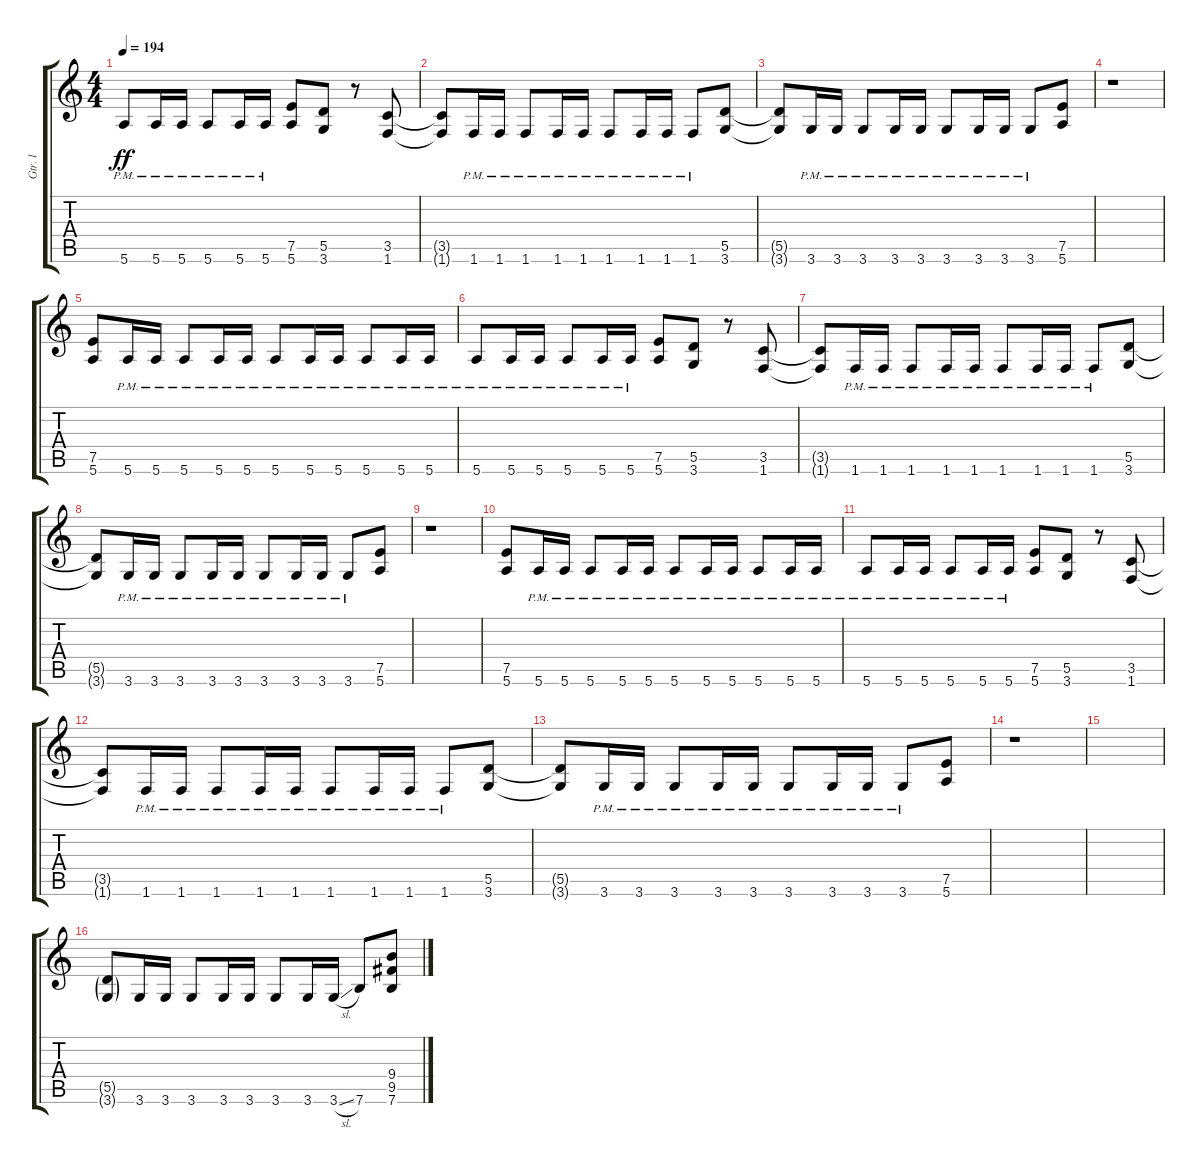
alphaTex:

\track ("Gtr. l" "Gtr. l") {instrument distortionguitar}
\staff {score tabs}
\tuning (E4 B3 G3 D3 A2 E2) {hide}
\ts (4 4)
\tempo 194
\clef g2
\ks c
5.6{pm}.8{dy ff} 5.6{pm}.16 5.6{pm}.16 5.6{pm}.8 5.6{pm}.16 5.6{pm}.16 (7.5 5.6).8 (5.5 3.6).8 r.8 (3.5 1.6).8 |
(3.5{t} 1.6{t}).8 1.6{pm}.16 1.6{pm}.16 1.6{pm}.8 1.6{pm}.16 1.6{pm}.16 1.6{pm}.8 1.6{pm}.16 1.6{pm}.16 1.6{pm}.8 (5.5 3.6).8 |
(5.5{t} 3.6{t}).8 3.6{pm}.16 3.6{pm}.16 3.6{pm}.8 3.6{pm}.16 3.6{pm}.16 3.6{pm}.8 3.6{pm}.16 3.6{pm}.16 3.6{pm}.8 (7.5 5.6).8 |
r.1 |
(7.5 5.6).8 5.6{pm}.16 5.6{pm}.16 5.6{pm}.8 5.6{pm}.16 5.6{pm}.16 5.6{pm}.8 5.6{pm}.16 5.6{pm}.16 5.6{pm}.8 5.6{pm}.16 5.6{pm}.16 |
5.6{pm}.8 5.6{pm}.16 5.6{pm}.16 5.6{pm}.8 5.6{pm}.16 5.6{pm}.16 (7.5 5.6).8 (5.5 3.6).8 r.8 (3.5 1.6).8 |
(3.5{t} 1.6{t}).8 1.6{pm}.16 1.6{pm}.16 1.6{pm}.8 1.6{pm}.16 1.6{pm}.16 1.6{pm}.8 1.6{pm}.16 1.6{pm}.16 1.6{pm}.8 (5.5 3.6).8 |
(5.5{t} 3.6{t}).8 3.6{pm}.16 3.6{pm}.16 3.6{pm}.8 3.6{pm}.16 3.6{pm}.16 3.6{pm}.8 3.6{pm}.16 3.6{pm}.16 3.6{pm}.8 (7.5 5.6).8 |
r.1 |
(7.5 5.6).8 5.6{pm}.16 5.6{pm}.16 5.6{pm}.8 5.6{pm}.16 5.6{pm}.16 5.6{pm}.8 5.6{pm}.16 5.6{pm}.16 5.6{pm}.8 5.6{pm}.16 5.6{pm}.16 |
5.6{pm}.8 5.6{pm}.16 5.6{pm}.16 5.6{pm}.8 5.6{pm}.16 5.6{pm}.16 (7.5 5.6).8 (5.5 3.6).8 r.8 (3.5 1.6).8 |
(3.5{t} 1.6{t}).8 1.6{pm}.16 1.6{pm}.16 1.6{pm}.8 1.6{pm}.16 1.6{pm}.16 1.6{pm}.8 1.6{pm}.16 1.6{pm}.16 1.6{pm}.8 (5.5 3.6).8 |
(5.5{t} 3.6{t}).8 3.6{pm}.16 3.6{pm}.16 3.6{pm}.8 3.6{pm}.16 3.6{pm}.16 3.6{pm}.8 3.6{pm}.16 3.6{pm}.16 3.6{pm}.8 (7.5 5.6).8 |
r.1 |
|
(5.5{g} 3.6{g}).8 3.6.16 3.6.16 3.6.8 3.6.16 3.6.16 3.6.8 3.6.16 3.6{sl}.16 7.6.8 (9.4 9.5 7.6).8
